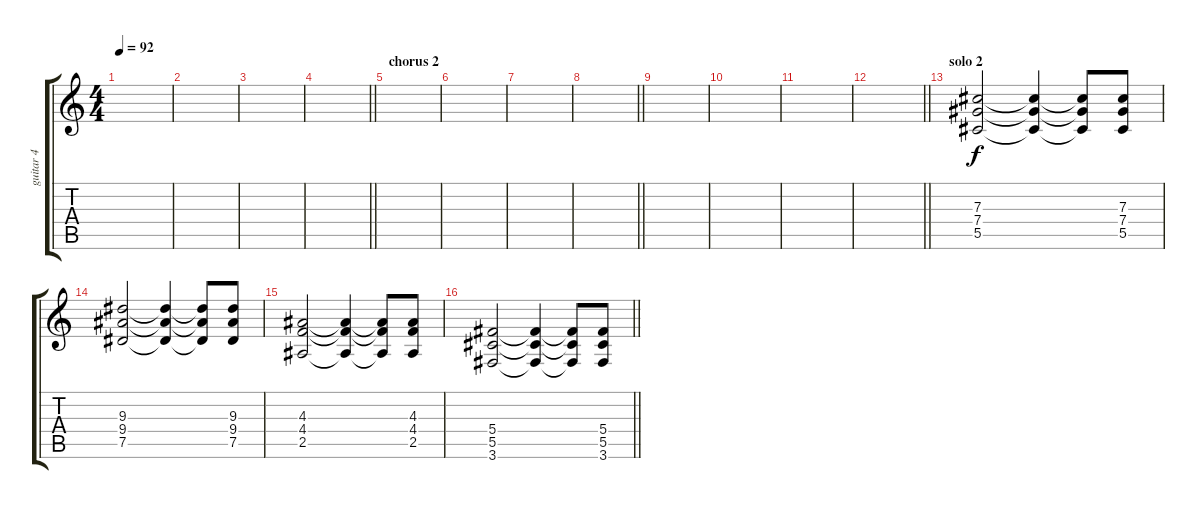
\track ("guitar 4" "guitar 4") {instrument overdrivenguitar}
\staff {score tabs}
\tuning (Eb4 Bb3 Gb3 Db3 Ab2 Eb2) {hide}
\ts (4 4)
\tempo 92
\clef g2
\ks c
|
|
|
\barLineRight lightlight
|
\section ("" "chorus 2")
|
|
|
\barLineRight lightlight
|
|
|
|
\barLineRight lightlight
|
\section ("" "solo 2")
(7.3 7.4 5.5).2 (7.3{t} 7.4{t} 5.5{t}).4 (7.3{t} 7.4{t} 5.5{t}).8 (7.3 7.4 5.5).8 |
(9.3 9.4 7.5).2 (9.3{t} 9.4{t} 7.5{t}).4 (9.3{t} 9.4{t} 7.5{t}).8 (9.3 9.4 7.5).8 |
(4.3 4.4 2.5).2 (4.3{t} 4.4{t} 2.5{t}).4 (4.3{t} 4.4{t} 2.5{t}).8 (4.3 4.4 2.5).8 |
\barLineRight lightlight
(5.4 5.5 3.6).2 (5.4{t} 5.5{t} 3.6{t}).4 (5.4{t} 5.5{t} 3.6{t}).8 (5.4 5.5 3.6).8
